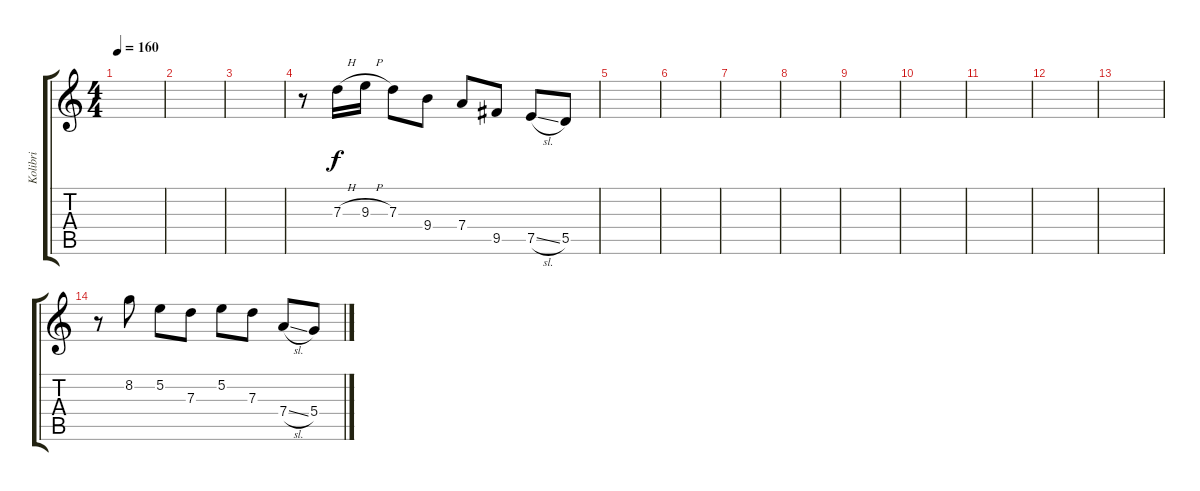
\track ("Kolibri" "Kolibri") {instrument distortionguitar}
\staff {score tabs}
\tuning (E4 B3 G3 D3 A2 E2) {hide}
\ts (4 4)
\tempo 160
\clef g2
\ks c
|
|
|
r.8 7.3{h}.16 9.3{h}.16 7.3.8 9.4.8 7.4.8 9.5.8 7.5{sl}.8 5.5.8 |
|
|
|
|
|
|
|
|
|
r.8 8.2.8 5.2.8 7.3.8 5.2.8 7.3.8 7.4{sl}.8 5.4.8
